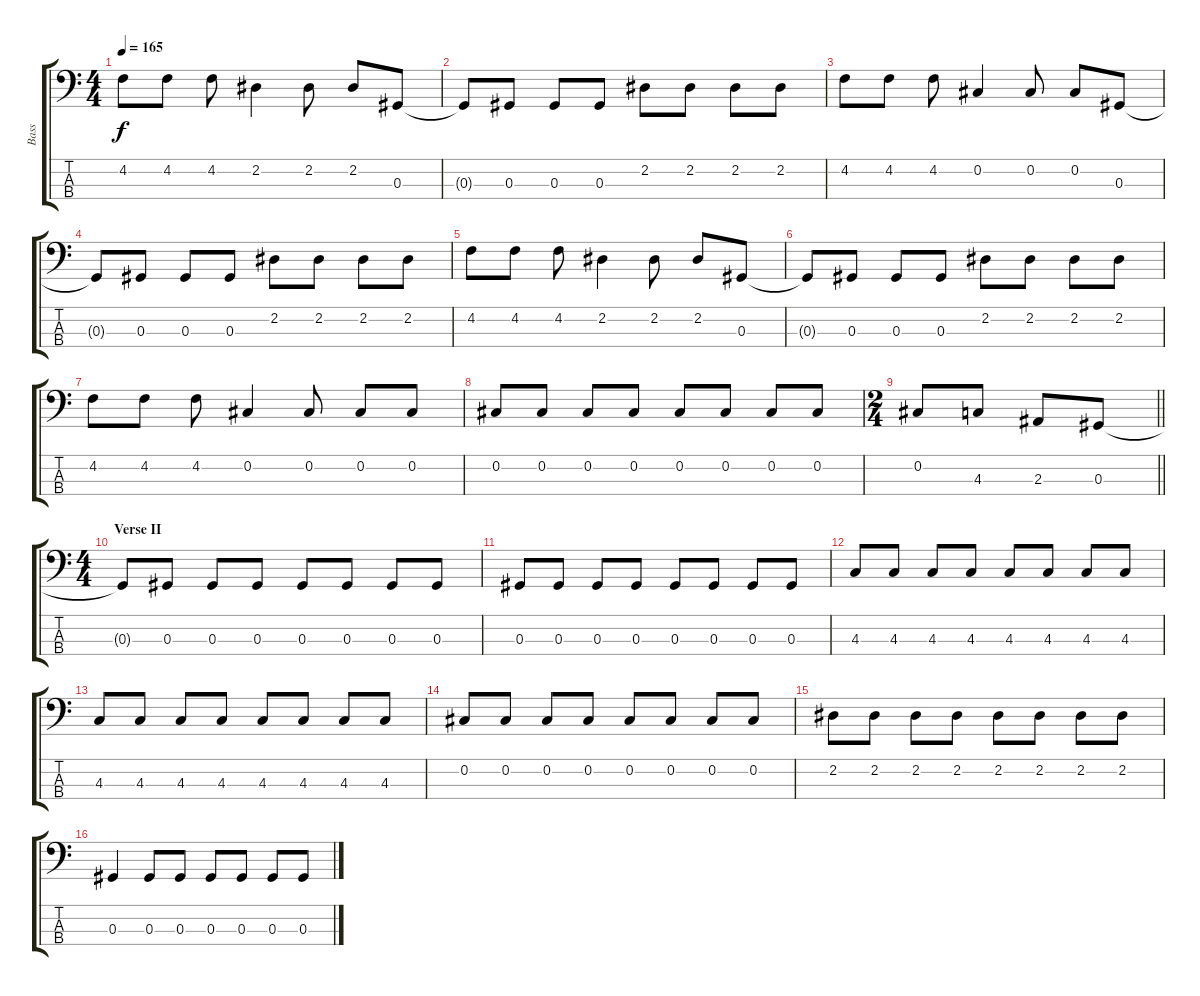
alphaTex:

\track ("Bass" "Bass") {instrument electricbasspick}
\staff {score tabs}
\tuning (Gb2 Db2 Ab1 Eb1) {hide}
\ts (4 4)
\tempo 165
\clef f4
\ks c
4.2.8{dy f} 4.2.8 4.2.8 2.2.4 2.2.8 2.2.8 0.3.8 |
0.3{t}.8 0.3.8 0.3.8 0.3.8 2.2.8 2.2.8 2.2.8 2.2.8 |
4.2.8 4.2.8 4.2.8 0.2.4 0.2.8 0.2.8 0.3.8 |
0.3{t}.8 0.3.8 0.3.8 0.3.8 2.2.8 2.2.8 2.2.8 2.2.8 |
4.2.8 4.2.8 4.2.8 2.2.4 2.2.8 2.2.8 0.3.8 |
0.3{t}.8 0.3.8 0.3.8 0.3.8 2.2.8 2.2.8 2.2.8 2.2.8 |
4.2.8 4.2.8 4.2.8 0.2.4 0.2.8 0.2.8 0.2.8 |
0.2.8 0.2.8 0.2.8 0.2.8 0.2.8 0.2.8 0.2.8 0.2.8 |
\ts (2 4)
\barLineRight lightlight
0.2.8 4.3.8 2.3.8 0.3.8 |
\ts (4 4)
\section ("" "Verse II")
0.3{t}.8 0.3.8 0.3.8 0.3.8 0.3.8 0.3.8 0.3.8 0.3.8 |
0.3.8 0.3.8 0.3.8 0.3.8 0.3.8 0.3.8 0.3.8 0.3.8 |
4.3.8 4.3.8 4.3.8 4.3.8 4.3.8 4.3.8 4.3.8 4.3.8 |
4.3.8 4.3.8 4.3.8 4.3.8 4.3.8 4.3.8 4.3.8 4.3.8 |
0.2.8 0.2.8 0.2.8 0.2.8 0.2.8 0.2.8 0.2.8 0.2.8 |
2.2.8 2.2.8 2.2.8 2.2.8 2.2.8 2.2.8 2.2.8 2.2.8 |
0.3.4 0.3.8 0.3.8 0.3.8 0.3.8 0.3.8 0.3.8
